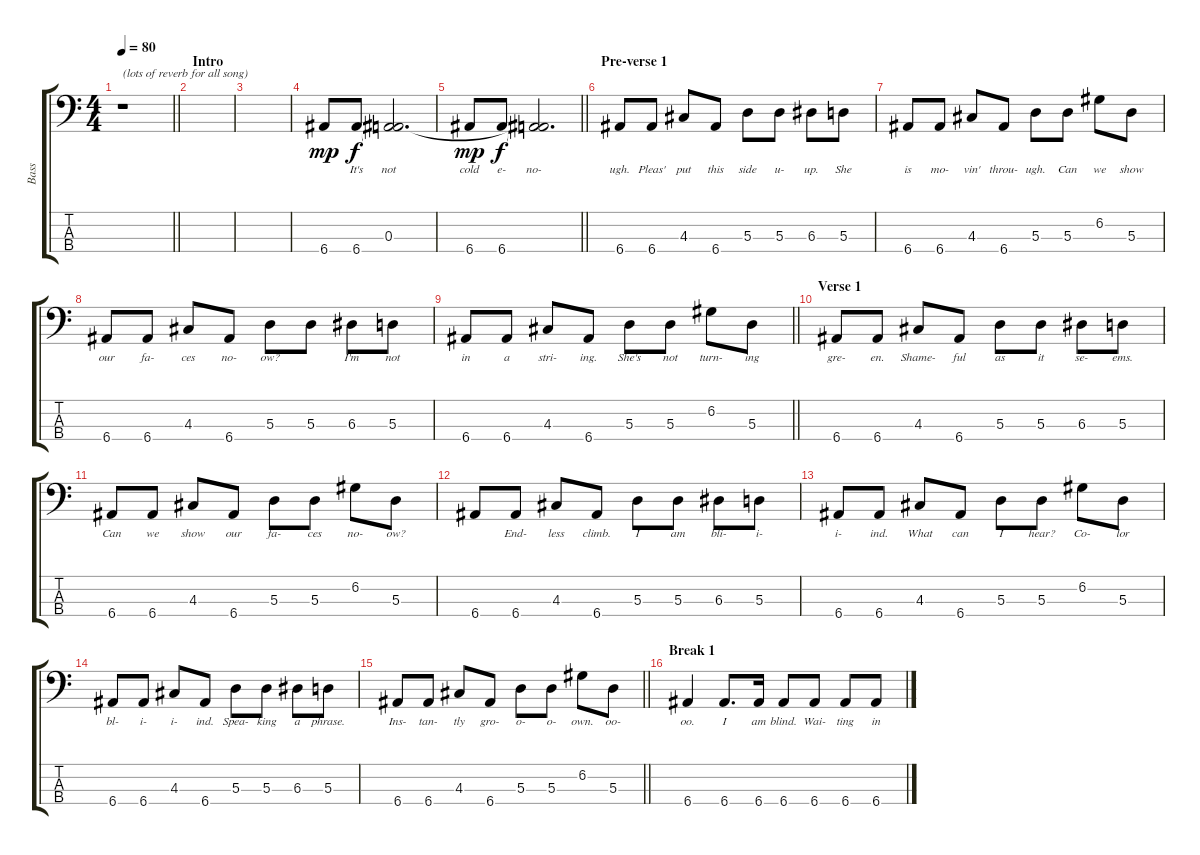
\track ("Bass" "Bass") {instrument electricbasspick}
\staff {score tabs}
\tuning (G2 D2 A1 E1) {hide}
\ts (4 4)
\tempo 80
\clef f4
\barLineRight lightlight
\ks c
r.1{txt "(lots of reverb for all song)" dy mp instrument electricbasspick} |
\section ("" "Intro")
|
|
6.4.8{lyrics (0 "") lyrics (1 "") lyrics (2 "") lyrics (3 "") lyrics (4 "")} 6.4.8{lyrics (0 "It's") lyrics (1 "") lyrics (2 "") lyrics (3 "") lyrics (4 "") dy f} (0.3 6.4{t}).2{d lyrics (0 "not") lyrics (1 "") lyrics (2 "") lyrics (3 "") lyrics (4 "")} |
\barLineRight lightlight
6.4.8{lyrics (0 "cold") lyrics (1 "") lyrics (2 "") lyrics (3 "") lyrics (4 "") dy mp} 6.4.8{lyrics (0 "e-") lyrics (1 "") lyrics (2 "") lyrics (3 "") lyrics (4 "") dy f} (0.3{t} 6.4{t}).2{d lyrics (0 "no-") lyrics (1 "") lyrics (2 "") lyrics (3 "") lyrics (4 "")} |
\section ("" "Pre-verse 1")
6.4.8{lyrics (0 "ugh.") lyrics (1 "") lyrics (2 "") lyrics (3 "") lyrics (4 "")} 6.4.8{lyrics (0 "Pleas'") lyrics (1 "") lyrics (2 "") lyrics (3 "") lyrics (4 "")} 4.3.8{lyrics (0 "put") lyrics (1 "") lyrics (2 "") lyrics (3 "") lyrics (4 "")} 6.4.8{lyrics (0 "this") lyrics (1 "") lyrics (2 "") lyrics (3 "") lyrics (4 "")} 5.3.8{lyrics (0 "side") lyrics (1 "") lyrics (2 "") lyrics (3 "") lyrics (4 "")} 5.3.8{lyrics (0 "u-") lyrics (1 "") lyrics (2 "") lyrics (3 "") lyrics (4 "")} 6.3.8{lyrics (0 "up.") lyrics (1 "") lyrics (2 "") lyrics (3 "") lyrics (4 "")} 5.3.8{lyrics (0 "She") lyrics (1 "") lyrics (2 "") lyrics (3 "") lyrics (4 "")} |
6.4.8{lyrics (0 "is") lyrics (1 "") lyrics (2 "") lyrics (3 "") lyrics (4 "")} 6.4.8{lyrics (0 "mo-") lyrics (1 "") lyrics (2 "") lyrics (3 "") lyrics (4 "")} 4.3.8{lyrics (0 "vin'") lyrics (1 "") lyrics (2 "") lyrics (3 "") lyrics (4 "")} 6.4.8{lyrics (0 "throu-") lyrics (1 "") lyrics (2 "") lyrics (3 "") lyrics (4 "")} 5.3.8{lyrics (0 "ugh.") lyrics (1 "") lyrics (2 "") lyrics (3 "") lyrics (4 "")} 5.3.8{lyrics (0 "Can") lyrics (1 "") lyrics (2 "") lyrics (3 "") lyrics (4 "")} 6.2.8{lyrics (0 "we") lyrics (1 "") lyrics (2 "") lyrics (3 "") lyrics (4 "")} 5.3.8{lyrics (0 "show") lyrics (1 "") lyrics (2 "") lyrics (3 "") lyrics (4 "")} |
6.4.8{lyrics (0 "our") lyrics (1 "") lyrics (2 "") lyrics (3 "") lyrics (4 "")} 6.4.8{lyrics (0 "fa-") lyrics (1 "") lyrics (2 "") lyrics (3 "") lyrics (4 "")} 4.3.8{lyrics (0 "ces") lyrics (1 "") lyrics (2 "") lyrics (3 "") lyrics (4 "")} 6.4.8{lyrics (0 "no-") lyrics (1 "") lyrics (2 "") lyrics (3 "") lyrics (4 "")} 5.3.8{lyrics (0 "ow?") lyrics (1 "") lyrics (2 "") lyrics (3 "") lyrics (4 "")} 5.3.8{lyrics (0 "") lyrics (1 "") lyrics (2 "") lyrics (3 "") lyrics (4 "")} 6.3.8{lyrics (0 "I'm") lyrics (1 "") lyrics (2 "") lyrics (3 "") lyrics (4 "")} 5.3.8{lyrics (0 "not") lyrics (1 "") lyrics (2 "") lyrics (3 "") lyrics (4 "")} |
\barLineRight lightlight
6.4.8{lyrics (0 "in") lyrics (1 "") lyrics (2 "") lyrics (3 "") lyrics (4 "")} 6.4.8{lyrics (0 "a") lyrics (1 "") lyrics (2 "") lyrics (3 "") lyrics (4 "")} 4.3.8{lyrics (0 "stri-") lyrics (1 "") lyrics (2 "") lyrics (3 "") lyrics (4 "")} 6.4.8{lyrics (0 "ing.") lyrics (1 "") lyrics (2 "") lyrics (3 "") lyrics (4 "")} 5.3.8{lyrics (0 "She's") lyrics (1 "") lyrics (2 "") lyrics (3 "") lyrics (4 "")} 5.3.8{lyrics (0 "not") lyrics (1 "") lyrics (2 "") lyrics (3 "") lyrics (4 "")} 6.2.8{lyrics (0 "turn-") lyrics (1 "") lyrics (2 "") lyrics (3 "") lyrics (4 "")} 5.3.8{lyrics (0 "ing") lyrics (1 "") lyrics (2 "") lyrics (3 "") lyrics (4 "")} |
\section ("" "Verse 1")
6.4.8{lyrics (0 "gre-") lyrics (1 "") lyrics (2 "") lyrics (3 "") lyrics (4 "")} 6.4.8{lyrics (0 "en.") lyrics (1 "") lyrics (2 "") lyrics (3 "") lyrics (4 "")} 4.3.8{lyrics (0 "Shame-") lyrics (1 "") lyrics (2 "") lyrics (3 "") lyrics (4 "")} 6.4.8{lyrics (0 "ful") lyrics (1 "") lyrics (2 "") lyrics (3 "") lyrics (4 "")} 5.3.8{lyrics (0 "as") lyrics (1 "") lyrics (2 "") lyrics (3 "") lyrics (4 "")} 5.3.8{lyrics (0 "it") lyrics (1 "") lyrics (2 "") lyrics (3 "") lyrics (4 "")} 6.3.8{lyrics (0 "se-") lyrics (1 "") lyrics (2 "") lyrics (3 "") lyrics (4 "")} 5.3.8{lyrics (0 "ems.") lyrics (1 "") lyrics (2 "") lyrics (3 "") lyrics (4 "")} |
6.4.8{lyrics (0 "Can") lyrics (1 "") lyrics (2 "") lyrics (3 "") lyrics (4 "")} 6.4.8{lyrics (0 "we") lyrics (1 "") lyrics (2 "") lyrics (3 "") lyrics (4 "")} 4.3.8{lyrics (0 "show") lyrics (1 "") lyrics (2 "") lyrics (3 "") lyrics (4 "")} 6.4.8{lyrics (0 "our") lyrics (1 "") lyrics (2 "") lyrics (3 "") lyrics (4 "")} 5.3.8{lyrics (0 "fa-") lyrics (1 "") lyrics (2 "") lyrics (3 "") lyrics (4 "")} 5.3.8{lyrics (0 "ces") lyrics (1 "") lyrics (2 "") lyrics (3 "") lyrics (4 "")} 6.2.8{lyrics (0 "no-") lyrics (1 "") lyrics (2 "") lyrics (3 "") lyrics (4 "")} 5.3.8{lyrics (0 "ow?") lyrics (1 "") lyrics (2 "") lyrics (3 "") lyrics (4 "")} |
6.4.8{lyrics (0 "") lyrics (1 "") lyrics (2 "") lyrics (3 "") lyrics (4 "")} 6.4.8{lyrics (0 "End-") lyrics (1 "") lyrics (2 "") lyrics (3 "") lyrics (4 "")} 4.3.8{lyrics (0 "less") lyrics (1 "") lyrics (2 "") lyrics (3 "") lyrics (4 "")} 6.4.8{lyrics (0 "climb.") lyrics (1 "") lyrics (2 "") lyrics (3 "") lyrics (4 "")} 5.3.8{lyrics (0 "I") lyrics (1 "") lyrics (2 "") lyrics (3 "") lyrics (4 "")} 5.3.8{lyrics (0 "am") lyrics (1 "") lyrics (2 "") lyrics (3 "") lyrics (4 "")} 6.3.8{lyrics (0 "bli-") lyrics (1 "") lyrics (2 "") lyrics (3 "") lyrics (4 "")} 5.3.8{lyrics (0 "i-") lyrics (1 "") lyrics (2 "") lyrics (3 "") lyrics (4 "")} |
6.4.8{lyrics (0 "i-") lyrics (1 "") lyrics (2 "") lyrics (3 "") lyrics (4 "")} 6.4.8{lyrics (0 "ind.") lyrics (1 "") lyrics (2 "") lyrics (3 "") lyrics (4 "")} 4.3.8{lyrics (0 "What") lyrics (1 "") lyrics (2 "") lyrics (3 "") lyrics (4 "")} 6.4.8{lyrics (0 "can") lyrics (1 "") lyrics (2 "") lyrics (3 "") lyrics (4 "")} 5.3.8{lyrics (0 "I") lyrics (1 "") lyrics (2 "") lyrics (3 "") lyrics (4 "")} 5.3.8{lyrics (0 "hear?") lyrics (1 "") lyrics (2 "") lyrics (3 "") lyrics (4 "")} 6.2.8{lyrics (0 "Co-") lyrics (1 "") lyrics (2 "") lyrics (3 "") lyrics (4 "")} 5.3.8{lyrics (0 "lor") lyrics (1 "") lyrics (2 "") lyrics (3 "") lyrics (4 "")} |
6.4.8{lyrics (0 "bl-") lyrics (1 "") lyrics (2 "") lyrics (3 "") lyrics (4 "")} 6.4.8{lyrics (0 "i-") lyrics (1 "") lyrics (2 "") lyrics (3 "") lyrics (4 "")} 4.3.8{lyrics (0 "i-") lyrics (1 "") lyrics (2 "") lyrics (3 "") lyrics (4 "")} 6.4.8{lyrics (0 "ind.") lyrics (1 "") lyrics (2 "") lyrics (3 "") lyrics (4 "")} 5.3.8{lyrics (0 "Spea-") lyrics (1 "") lyrics (2 "") lyrics (3 "") lyrics (4 "")} 5.3.8{lyrics (0 "king") lyrics (1 "") lyrics (2 "") lyrics (3 "") lyrics (4 "")} 6.3.8{lyrics (0 "a") lyrics (1 "") lyrics (2 "") lyrics (3 "") lyrics (4 "")} 5.3.8{lyrics (0 "phrase.") lyrics (1 "") lyrics (2 "") lyrics (3 "") lyrics (4 "")} |
\barLineRight lightlight
6.4.8{lyrics (0 "Ins-") lyrics (1 "") lyrics (2 "") lyrics (3 "") lyrics (4 "")} 6.4.8{lyrics (0 "tan-") lyrics (1 "") lyrics (2 "") lyrics (3 "") lyrics (4 "")} 4.3.8{lyrics (0 "tly") lyrics (1 "") lyrics (2 "") lyrics (3 "") lyrics (4 "")} 6.4.8{lyrics (0 "gro-") lyrics (1 "") lyrics (2 "") lyrics (3 "") lyrics (4 "")} 5.3.8{lyrics (0 "o-") lyrics (1 "") lyrics (2 "") lyrics (3 "") lyrics (4 "")} 5.3.8{lyrics (0 "o-") lyrics (1 "") lyrics (2 "") lyrics (3 "") lyrics (4 "")} 6.2.8{lyrics (0 "own.") lyrics (1 "") lyrics (2 "") lyrics (3 "") lyrics (4 "")} 5.3.8{lyrics (0 "oo-") lyrics (1 "") lyrics (2 "") lyrics (3 "") lyrics (4 "")} |
\section ("" "Break 1")
6.4.4{lyrics (0 "oo.") lyrics (1 "") lyrics (2 "") lyrics (3 "") lyrics (4 "")} 6.4.8{d lyrics (0 "I") lyrics (1 "") lyrics (2 "") lyrics (3 "") lyrics (4 "")} 6.4.16{lyrics (0 "am") lyrics (1 "") lyrics (2 "") lyrics (3 "") lyrics (4 "")} 6.4.8{lyrics (0 "blind.") lyrics (1 "") lyrics (2 "") lyrics (3 "") lyrics (4 "")} 6.4.8{lyrics (0 "Wai-") lyrics (1 "") lyrics (2 "") lyrics (3 "") lyrics (4 "")} 6.4.8{lyrics (0 "ting") lyrics (1 "") lyrics (2 "") lyrics (3 "") lyrics (4 "")} 6.4{ss}.8{lyrics (0 "in") lyrics (1 "") lyrics (2 "") lyrics (3 "") lyrics (4 "")}
